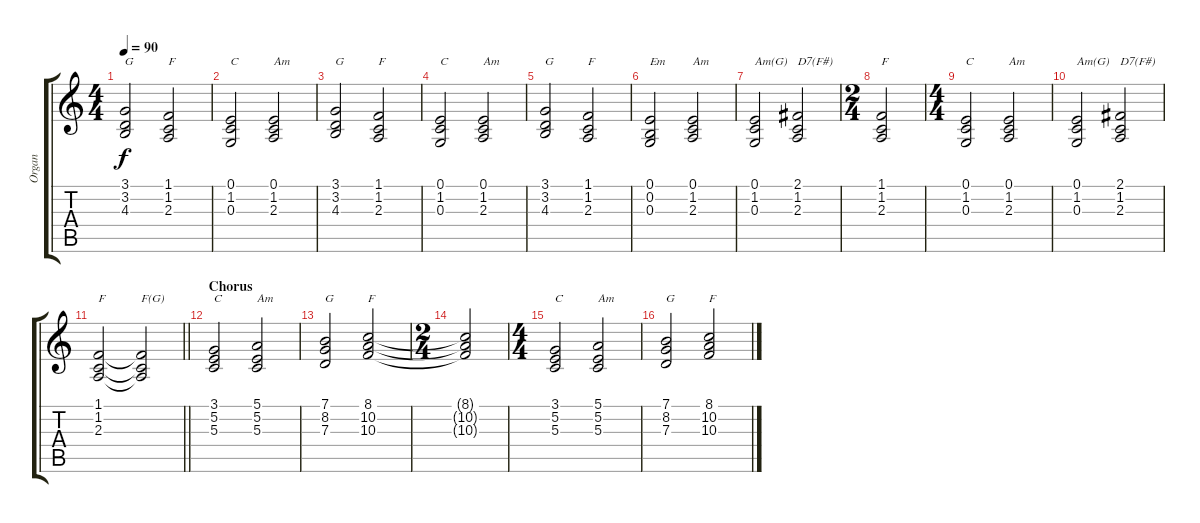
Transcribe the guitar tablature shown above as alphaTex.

\track ("Organ" "Organ") {instrument percussiveorgan}
\staff {score tabs}
\tuning (E4 B3 G3 D3 A2 E2) {hide}
\ts (4 4)
\tempo 90
\clef g2
\ks c
(3.1 3.2 4.3).2{txt "G" dy f} (1.1 1.2 2.3).2{txt "F"} |
(0.1 1.2 0.3).2{txt "C"} (0.1 1.2 2.3).2{txt "Am"} |
(3.1 3.2 4.3).2{txt "G"} (1.1 1.2 2.3).2{txt "F"} |
(0.1 1.2 0.3).2{txt "C"} (0.1 1.2 2.3).2{txt "Am"} |
(3.1 3.2 4.3).2{txt "G"} (1.1 1.2 2.3).2{txt "F"} |
(0.1 0.2 0.3).2{txt "Em"} (0.1 1.2 2.3).2{txt "Am"} |
(0.1 1.2 0.3).2{txt "Am(G)"} (2.1 1.2 2.3).2{txt "D7(F#)"} |
\ts (2 4)
(1.1 1.2 2.3).2{txt "F"} |
\ts (4 4)
(0.1 1.2 0.3).2{txt "C"} (0.1 1.2 2.3).2{txt "Am"} |
(0.1 1.2 0.3).2{txt "Am(G)"} (2.1 1.2 2.3).2{txt "D7(F#)"} |
\barLineRight lightlight
(1.1 1.2 2.3).2{txt "F"} (1.1{t} 1.2{t} 2.3{t}).2{txt "F(G)"} |
\section ("" "Chorus")
(3.1 5.2 5.3).2{txt "C"} (5.1 5.2 5.3).2{txt "Am"} |
(7.1 8.2 7.3).2{txt "G"} (8.1 10.2 10.3).2{txt "F"} |
\ts (2 4)
(8.1{t} 10.2{t} 10.3{t}).2 |
\ts (4 4)
(3.1 5.2 5.3).2{txt "C"} (5.1 5.2 5.3).2{txt "Am"} |
(7.1 8.2 7.3).2{txt "G"} (8.1 10.2 10.3).2{txt "F"}
